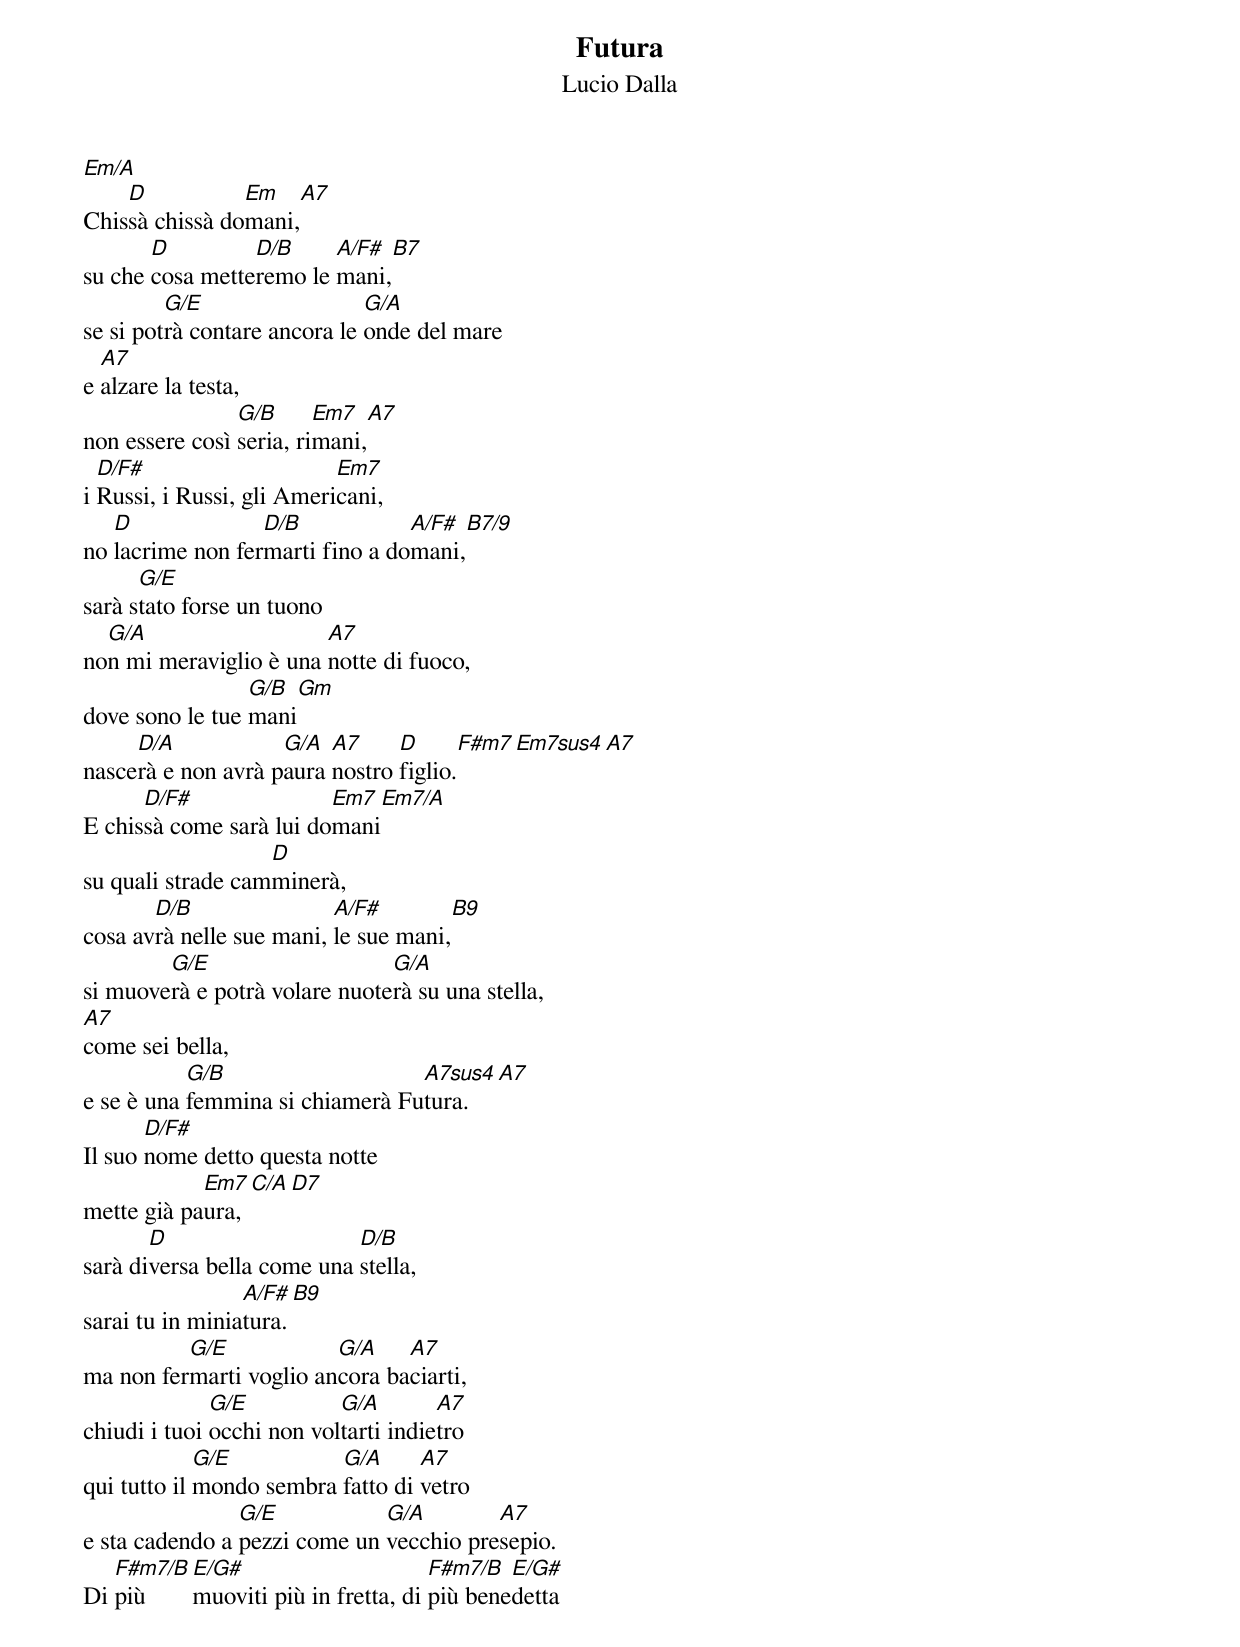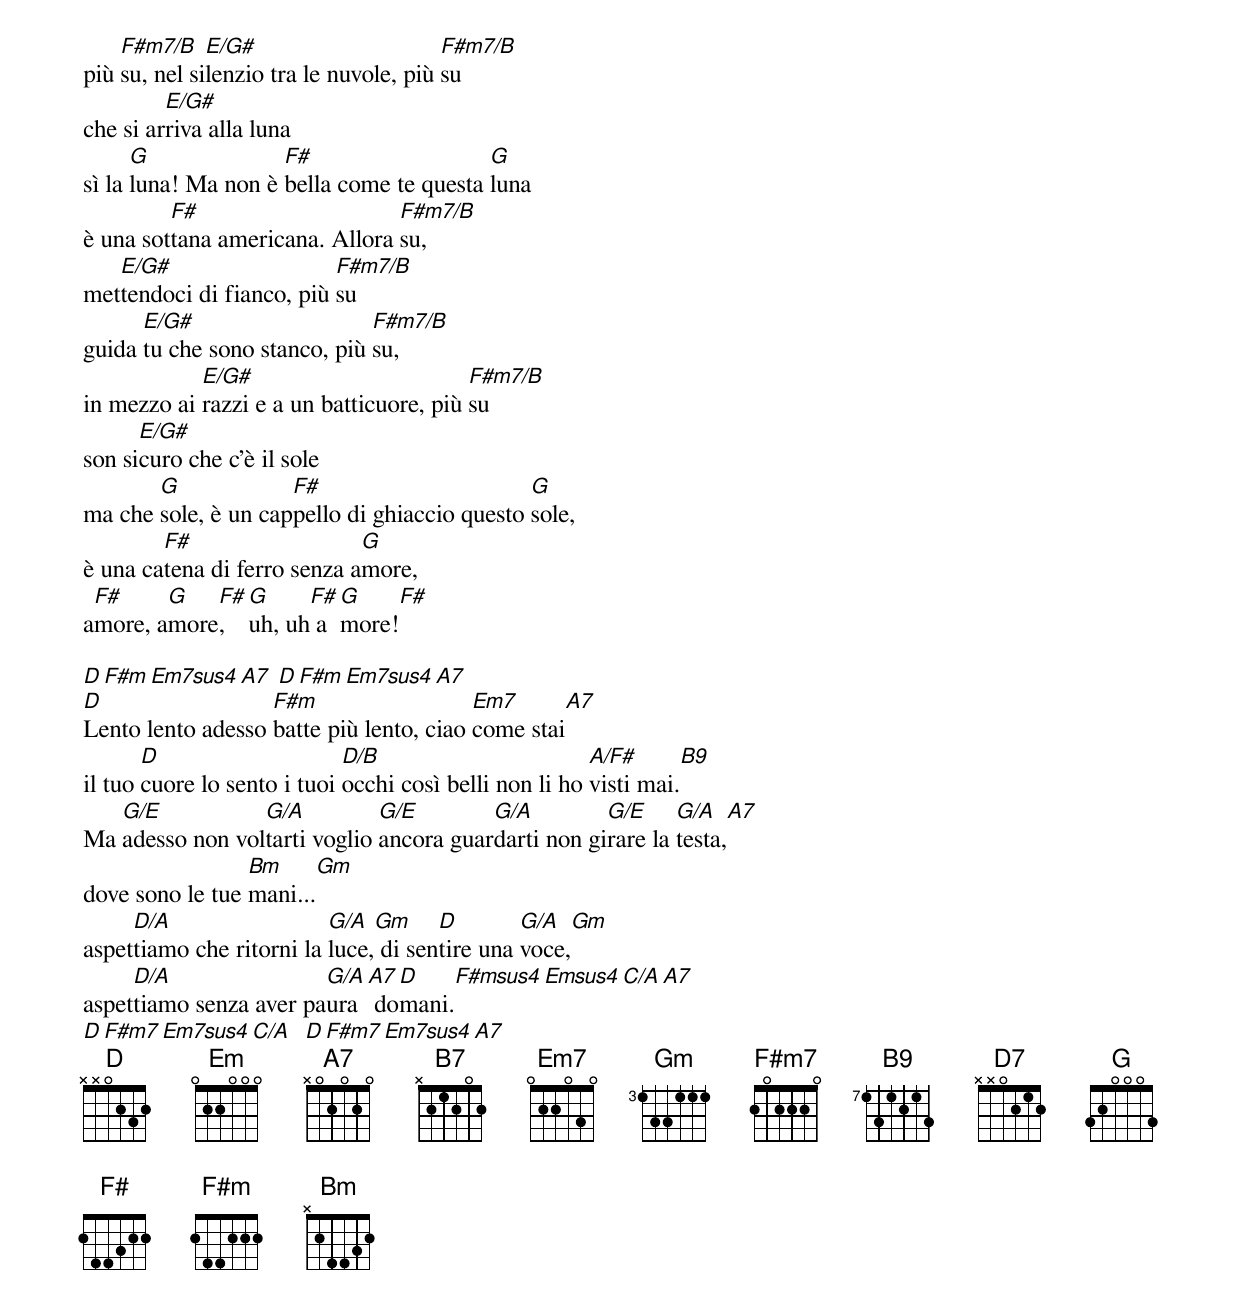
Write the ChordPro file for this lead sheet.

{title: Futura}
{subtitle: Lucio Dalla}

[Em/A]
Chis[D]sà chissà do[Em]mani,[A7]
su che [D]cosa mette[D/B]remo le [A/F#]mani,[B7]
se si pot[G/E]rà contare ancora le [G/A]onde del mare
e [A7]alzare la testa,
non essere così [G/B]seria, ri[Em7]mani,[A7]
i [D/F#]Russi, i Russi, gli Ameri[Em7]cani,
no [D]lacrime non fer[D/B]marti fino a do[A/F#]mani,[B7/9]
sarà s[G/E]tato forse un tuono
no[G/A]n mi meraviglio è una [A7]notte di fuoco,
dove sono le tue [G/B]mani[Gm]
nasce[D/A]rà e non avrà p[G/A]aura [A7]nostro [D]figlio.[F#m7][Em7sus4][A7]
E chis[D/F#]sà come sarà lui do[Em7]mani[Em7/A]
su quali strade cam[D]minerà,
cosa av[D/B]rà nelle sue mani, [A/F#]le sue mani,[B9]
si muove[G/E]rà e potrà volare nuote[G/A]rà su una stella,
[A7]come sei bella,
e se è una [G/B]femmina si chiamerà Fu[A7sus4]tura.[A7]
Il suo [D/F#]nome detto questa notte
mette già pa[Em7]ura,[C/A][D7]
sarà di[D]versa bella come una [D/B]stella,
sarai tu in minia[A/F#]tura.[B9]
ma non fer[G/E]marti voglio an[G/A]cora ba[A7]ciarti,
chiudi i tuoi [G/E]occhi non vol[G/A]tarti indie[A7]tro
qui tutto il [G/E]mondo sembra [G/A]fatto di [A7]vetro
e sta cadendo a [G/E]pezzi come un [G/A]vecchio pre[A7]sepio.
Di [F#m7/B]più [E/G#]muoviti più in fretta, di [F#m7/B]più bene[E/G#]detta
più [F#m7/B]su, nel si[E/G#]lenzio tra le nuvole, più [F#m7/B]su
che si ar[E/G#]riva alla luna
sì la [G]luna! Ma non è [F#]bella come te questa [G]luna
è una sot[F#]tana americana. Allora [F#m7/B]su,
met[E/G#]tendoci di fianco, più [F#m7/B]su
guida [E/G#]tu che sono stanco, più [F#m7/B]su,
in mezzo ai [E/G#]razzi e a un batticuore, più [F#m7/B]su
son si[E/G#]curo che c'è il sole
ma che [G]sole, è un cap[F#]pello di ghiaccio questo [G]sole,
è una ca[F#]tena di ferro senza a[G]more,
a[F#]more, a[G]more[F#], [G]uh, uh[F#] a[G]more![F#]

[D][F#m][Em7sus4][A7] [D][F#m][Em7sus4][A7]
[D]Lento lento adesso [F#m]batte più lento, ciao [Em7]come stai[A7]
il tuo [D]cuore lo sento i tuoi [D/B]occhi così belli non li ho [A/F#]visti mai.[B9]
Ma [G/E]adesso non vol[G/A]tarti voglio [G/E]ancora guar[G/A]darti non gi[G/E]rare la [G/A]testa,[A7]
dove sono le tue [Bm]mani...[Gm]
aspet[D/A]tiamo che ritorni la [G/A]luce,[Gm] di sen[D]tire una [G/A]voce,[Gm]
aspet[D/A]tiamo senza aver pa[G/A]ura[A7] do[D]mani.[F#msus4][Emsus4][C/A][A7]
[D][F#m7][Em7sus4][C/A]  [D][F#m7][Em7sus4][A7]
